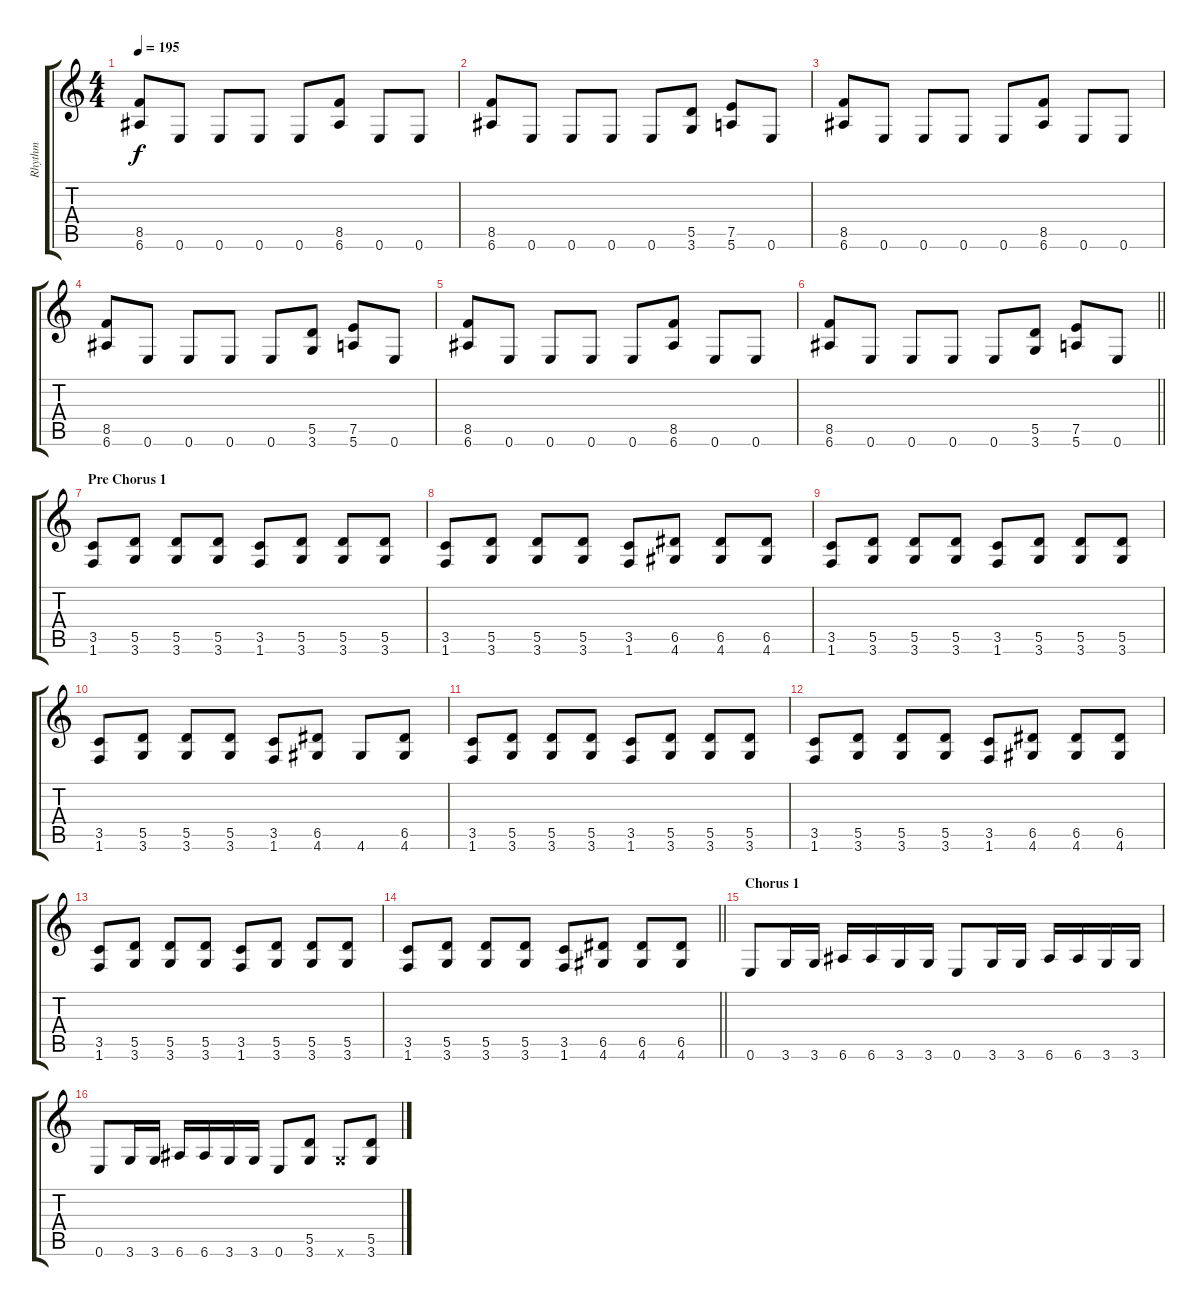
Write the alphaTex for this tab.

\track ("Rhythm" "Rhythm") {instrument overdrivenguitar}
\staff {score tabs}
\tuning (E4 B3 G3 D3 A2 E2) {hide}
\ts (4 4)
\tempo 195
\clef g2
\ks c
(8.5 6.6).8{dy f} 0.6.8 0.6.8 0.6.8 0.6.8 (8.5 6.6).8 0.6.8 0.6.8 |
(8.5 6.6).8 0.6.8 0.6.8 0.6.8 0.6.8 (5.5 3.6).8 (7.5 5.6).8 0.6.8 |
(8.5 6.6).8 0.6.8 0.6.8 0.6.8 0.6.8 (8.5 6.6).8 0.6.8 0.6.8 |
(8.5 6.6).8 0.6.8 0.6.8 0.6.8 0.6.8 (5.5 3.6).8 (7.5 5.6).8 0.6.8 |
(8.5 6.6).8 0.6.8 0.6.8 0.6.8 0.6.8 (8.5 6.6).8 0.6.8 0.6.8 |
\barLineRight lightlight
(8.5 6.6).8 0.6.8 0.6.8 0.6.8 0.6.8 (5.5 3.6).8 (7.5 5.6).8 0.6.8 |
\section ("" "Pre Chorus 1")
(3.5 1.6).8 (5.5 3.6).8 (5.5 3.6).8 (5.5 3.6).8 (3.5 1.6).8 (5.5 3.6).8 (5.5 3.6).8 (5.5 3.6).8 |
(3.5 1.6).8 (5.5 3.6).8 (5.5 3.6).8 (5.5 3.6).8 (3.5 1.6).8 (6.5 4.6).8 (6.5 4.6).8 (6.5 4.6).8 |
(3.5 1.6).8 (5.5 3.6).8 (5.5 3.6).8 (5.5 3.6).8 (3.5 1.6).8 (5.5 3.6).8 (5.5 3.6).8 (5.5 3.6).8 |
(3.5 1.6).8 (5.5 3.6).8 (5.5 3.6).8 (5.5 3.6).8 (3.5 1.6).8 (6.5 4.6).8 4.6.8 (6.5 4.6).8 |
(3.5 1.6).8 (5.5 3.6).8 (5.5 3.6).8 (5.5 3.6).8 (3.5 1.6).8 (5.5 3.6).8 (5.5 3.6).8 (5.5 3.6).8 |
(3.5 1.6).8 (5.5 3.6).8 (5.5 3.6).8 (5.5 3.6).8 (3.5 1.6).8 (6.5 4.6).8 (6.5 4.6).8 (6.5 4.6).8 |
(3.5 1.6).8 (5.5 3.6).8 (5.5 3.6).8 (5.5 3.6).8 (3.5 1.6).8 (5.5 3.6).8 (5.5 3.6).8 (5.5 3.6).8 |
\barLineRight lightlight
(3.5 1.6).8 (5.5 3.6).8 (5.5 3.6).8 (5.5 3.6).8 (3.5 1.6).8 (6.5 4.6).8 (6.5 4.6).8 (6.5 4.6).8 |
\section ("" "Chorus 1")
0.6.8 3.6.16 3.6.16 6.6.16 6.6.16 3.6.16 3.6.16 0.6.8 3.6.16 3.6.16 6.6.16 6.6.16 3.6.16 3.6.16 |
0.6.8 3.6.16 3.6.16 6.6.16 6.6.16 3.6.16 3.6.16 0.6.8 (5.5 3.6).8 3.6{x}.8 (5.5 3.6).8
